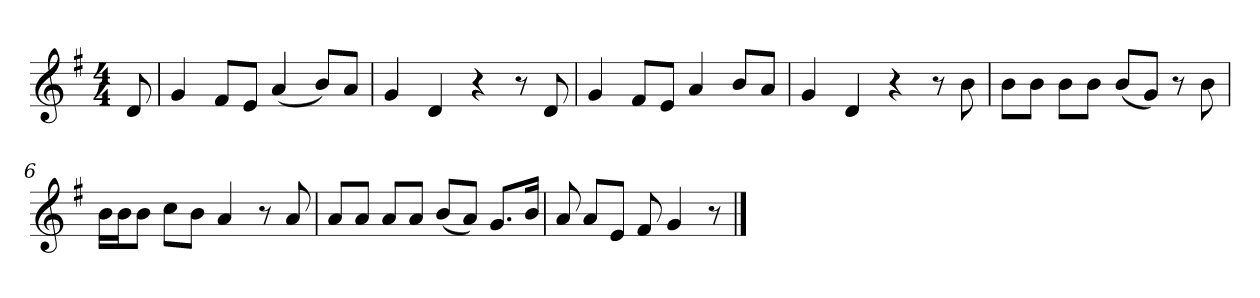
**kern
*part1
*staff1
*k[f#]
*M4/4
*MM120
=
8d
=1
4g
8f#L
8eJ
(4a
8bL)
8aJ
=2
4g
4d
4r
8r
8d
=3
4g
8f#L
8eJ
4a
8bL
8aJ
=4
4g
4d
4r
8r
8b
=5
8bL
8bJ
8bL
8bJ
(8bL
8gJ)
8r
8b
=6
16bLL
16bJ
8bJ
8ccL
8bJ
4a
8r
8a
=7
8aL
8aJ
8aL
8aJ
(8bL
8aJ)
8.gL
16bJk
=8
8a
8aL
8eJ
8f#
4g
8r
==
*-
